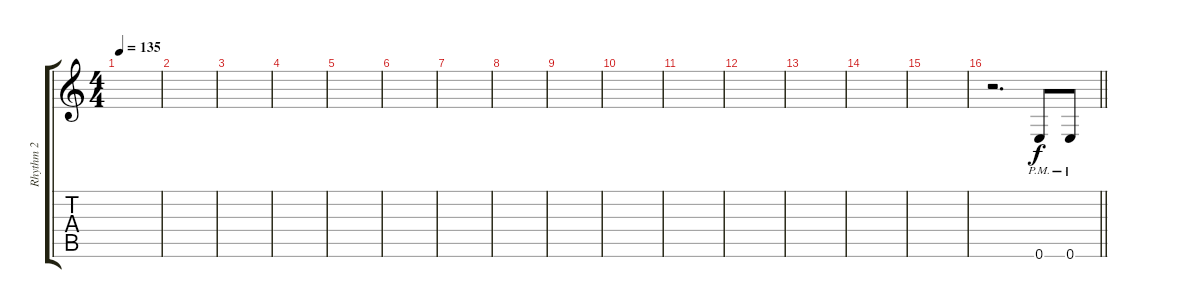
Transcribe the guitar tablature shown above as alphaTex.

\track ("Rhythm 2" "Rhythm 2") {instrument distortionguitar}
\staff {score tabs}
\tuning (E4 B3 G3 D3 A2 E2) {hide}
\ts (4 4)
\tempo 135
\clef g2
\ks c
|
|
|
|
|
|
|
|
|
|
|
|
|
|
|
\barLineRight lightlight
r.2{d} 0.6{pm}.8 0.6{pm}.8
